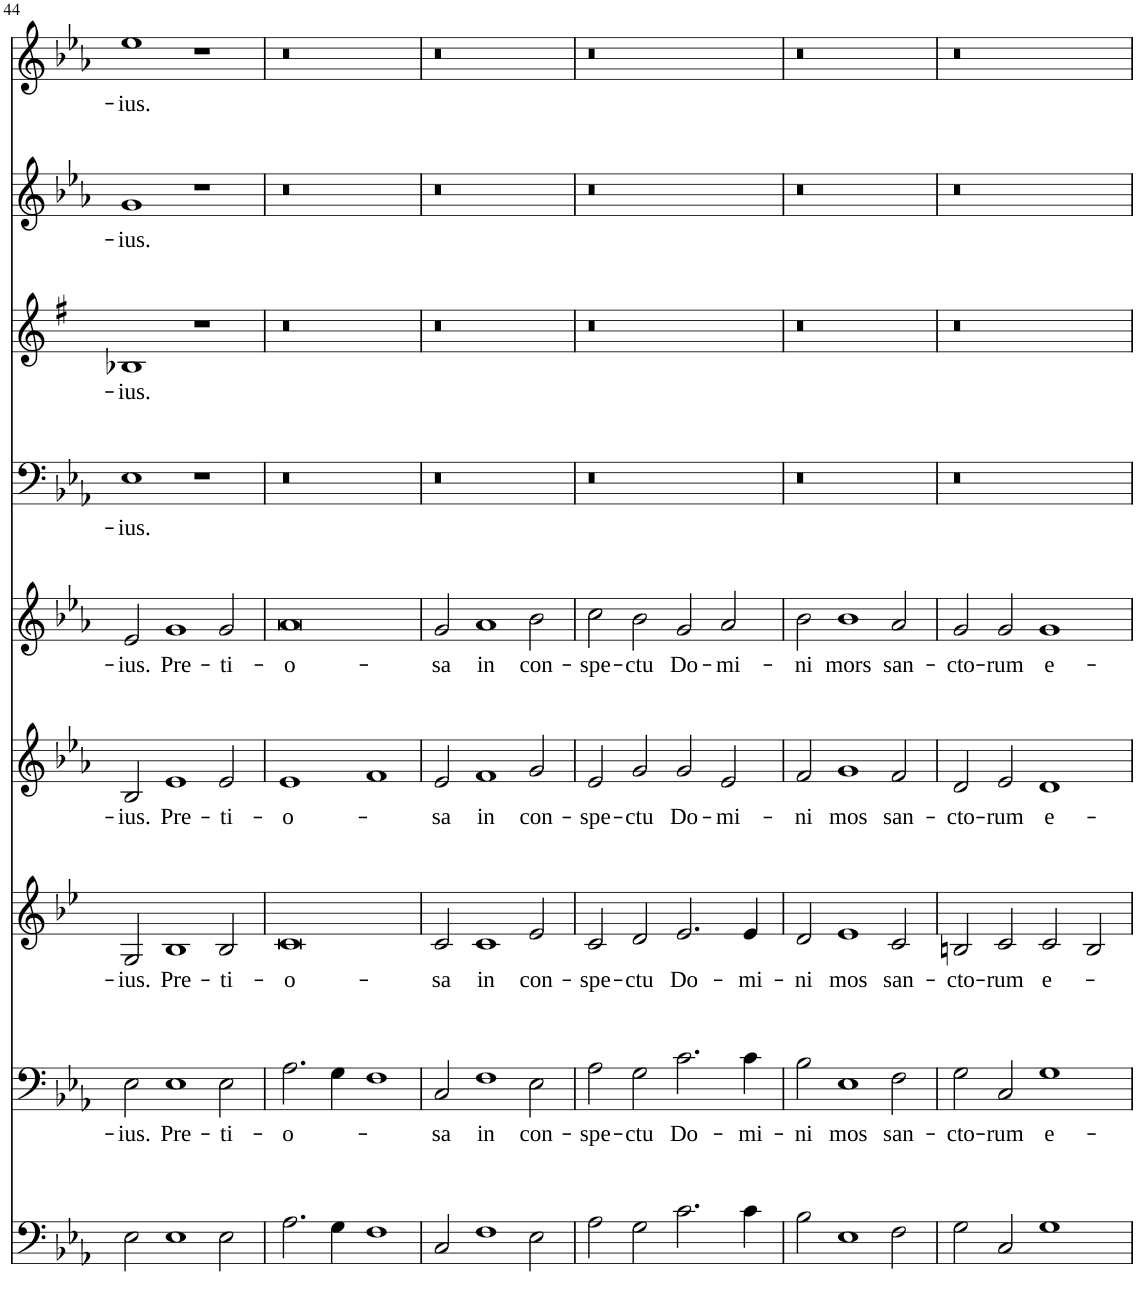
**kern	**kern	**text	**kern	**text	**kern	**text	**kern	**text	**kern	**text	**kern	**text	**kern	**text	**kern	**text
*part9	*part8	*part8	*part7	*part7	*part6	*part6	*part5	*part5	*part4	*part4	*part3	*part3	*part2	*part2	*part1	*part1
*staff9	*staff8	*staff8	*staff7	*staff7	*staff6	*staff6	*staff5	*staff5	*staff4	*staff4	*staff3	*staff3	*staff2	*staff2	*staff1	*staff1
*I"Violoncello	*I"Bass	*	*I"Tenor	*	*I"Tenor	*	*I"Soprano	*	*I"Bass	*	*I"Tenor	*	*I"Alto	*	*I"Soprano	*
!!LO:PB:g=z
*clefF4	*clefF4	*	*clefG2	*	*clefG2	*	*clefG2	*	*clefF4	*	*clefG2	*	*clefG2	*	*clefG2	*
*k[b-e-a-]	*k[b-e-a-]	*	*k[b-e-]	*	*k[b-e-a-]	*	*k[b-e-a-]	*	*k[b-e-a-]	*	*k[f#]	*	*k[b-e-a-]	*	*k[b-e-a-]	*
*M4/2	*M4/2	*	*M4/2	*	*M4/2	*	*M4/2	*	*M4/2	*	*M4/2	*	*M4/2	*	*M4/2	*
=44	=44	=44	=44	=44	=44	=44	=44	=44	=44	=44	=44	=44	=44	=44	=44	=44
!	!	!LO:LY:b	!	!LO:LY:b	!	!LO:LY:b	!	!LO:LY:b	!	!LO:LY:b	!	!LO:LY:b	!	!LO:LY:b	!	!LO:LY:b
2E-\	2E-\	-ius.	2G/	-ius.	2B-/	-ius.	2e-/	-ius.	1E-	-ius.	1B-X	-ius.	1g	-ius.	1ee-	-ius.
!	!	!LO:LY:b	!	!LO:LY:b	!	!LO:LY:b	!	!LO:LY:b	!	!	!	!	!	!	!	!
1E-	1E-	Pre-	1B-	Pre-	1e-	Pre-	1g	Pre-	.	.	.	.	.	.	.	.
.	.	.	.	.	.	.	.	.	1r	.	1r	.	1r	.	1r	.
!	!	!LO:LY:b	!	!LO:LY:b	!	!LO:LY:b	!	!LO:LY:b	!	!	!	!	!	!	!	!
2E-\	2E-\	-ti-	2B-/	-ti-	2e-/	-ti-	2g/	-ti-	.	.	.	.	.	.	.	.
=45	=45	=45	=45	=45	=45	=45	=45	=45	=45	=45	=45	=45	=45	=45	=45	=45
!	!	!LO:LY:b	!	!LO:LY:b	!	!LO:LY:b	!	!LO:LY:b	!	!	!	!	!	!	!	!
2.A-\	2.A-\	-o-	0c	-o-	1e-	-o-	0a-	-o-	0r	.	0r	.	0r	.	0r	.
4G\	4G\	.	.	.	.	.	.	.	.	.	.	.	.	.	.	.
1F	1F	.	.	.	1f	.	.	.	.	.	.	.	.	.	.	.
=46	=46	=46	=46	=46	=46	=46	=46	=46	=46	=46	=46	=46	=46	=46	=46	=46
!	!	!LO:LY:b	!	!LO:LY:b	!	!LO:LY:b	!	!LO:LY:b	!	!	!	!	!	!	!	!
2C/	2C/	-sa	2c/	-sa	2e-/	-sa	2g/	-sa	0r	.	0r	.	0r	.	0r	.
!	!	!LO:LY:b	!	!LO:LY:b	!	!LO:LY:b	!	!LO:LY:b	!	!	!	!	!	!	!	!
1F	1F	in	1c	in	1f	in	1a-	in	.	.	.	.	.	.	.	.
!	!	!LO:LY:b	!	!LO:LY:b	!	!LO:LY:b	!	!LO:LY:b	!	!	!	!	!	!	!	!
2E-\	2E-\	con-	2e-/	con-	2g/	con-	2b-\	con-	.	.	.	.	.	.	.	.
=47	=47	=47	=47	=47	=47	=47	=47	=47	=47	=47	=47	=47	=47	=47	=47	=47
!	!	!LO:LY:b	!	!LO:LY:b	!	!LO:LY:b	!	!LO:LY:b	!	!	!	!	!	!	!	!
2A-\	2A-\	-spe-	2c/	-spe-	2e-/	-spe-	2cc\	-spe-	0r	.	0r	.	0r	.	0r	.
!	!	!LO:LY:b	!	!LO:LY:b	!	!LO:LY:b	!	!LO:LY:b	!	!	!	!	!	!	!	!
2G\	2G\	-ctu	2d/	-ctu	2g/	-ctu	2b-\	-ctu	.	.	.	.	.	.	.	.
!	!	!LO:LY:b	!	!LO:LY:b	!	!LO:LY:b	!	!LO:LY:b	!	!	!	!	!	!	!	!
2.c\	2.c\	Do-	2.e-/	Do-	2g/	Do-	2g/	Do-	.	.	.	.	.	.	.	.
!	!	!	!	!	!	!LO:LY:b	!	!LO:LY:b	!	!	!	!	!	!	!	!
.	.	.	.	.	2e-/	-mi-	2a-/	-mi-	.	.	.	.	.	.	.	.
!	!	!LO:LY:b	!	!LO:LY:b	!	!	!	!	!	!	!	!	!	!	!	!
4c\	4c\	-mi-	4e-/	-mi-	.	.	.	.	.	.	.	.	.	.	.	.
=48	=48	=48	=48	=48	=48	=48	=48	=48	=48	=48	=48	=48	=48	=48	=48	=48
!	!	!LO:LY:b	!	!LO:LY:b	!	!LO:LY:b	!	!LO:LY:b	!	!	!	!	!	!	!	!
2B-\	2B-\	-ni	2d/	-ni	2f/	-ni	2b-\	-ni	0r	.	0r	.	0r	.	0r	.
!	!	!LO:LY:b	!	!LO:LY:b	!	!LO:LY:b	!	!LO:LY:b	!	!	!	!	!	!	!	!
1E-	1E-	mos	1e-	mos	1g	mos	1b-	mors	.	.	.	.	.	.	.	.
!	!	!LO:LY:b	!	!LO:LY:b	!	!LO:LY:b	!	!LO:LY:b	!	!	!	!	!	!	!	!
2F\	2F\	san-	2c/	san-	2f/	san-	2a-/	san-	.	.	.	.	.	.	.	.
=49	=49	=49	=49	=49	=49	=49	=49	=49	=49	=49	=49	=49	=49	=49	=49	=49
!	!	!LO:LY:b	!	!LO:LY:b	!	!LO:LY:b	!	!LO:LY:b	!	!	!	!	!	!	!	!
2G\	2G\	-cto-	2Bn/	-cto-	2d/	-cto-	2g/	-cto-	0r	.	0r	.	0r	.	0r	.
!	!	!LO:LY:b	!	!LO:LY:b	!	!LO:LY:b	!	!LO:LY:b	!	!	!	!	!	!	!	!
2C/	2C/	-rum	2c/	-rum	2e-/	-rum	2g/	-rum	.	.	.	.	.	.	.	.
!	!	!LO:LY:b	!	!LO:LY:b	!	!LO:LY:b	!	!LO:LY:b	!	!	!	!	!	!	!	!
1G	1G	e-	2c/	e-	1d	e-	1g	e-	.	.	.	.	.	.	.	.
.	.	.	2B/	.	.	.	.	.	.	.	.	.	.	.	.	.
=	=	=	=	=	=	=	=	=	=	=	=	=	=	=	=	=
*-	*-	*-	*-	*-	*-	*-	*-	*-	*-	*-	*-	*-	*-	*-	*-	*-
